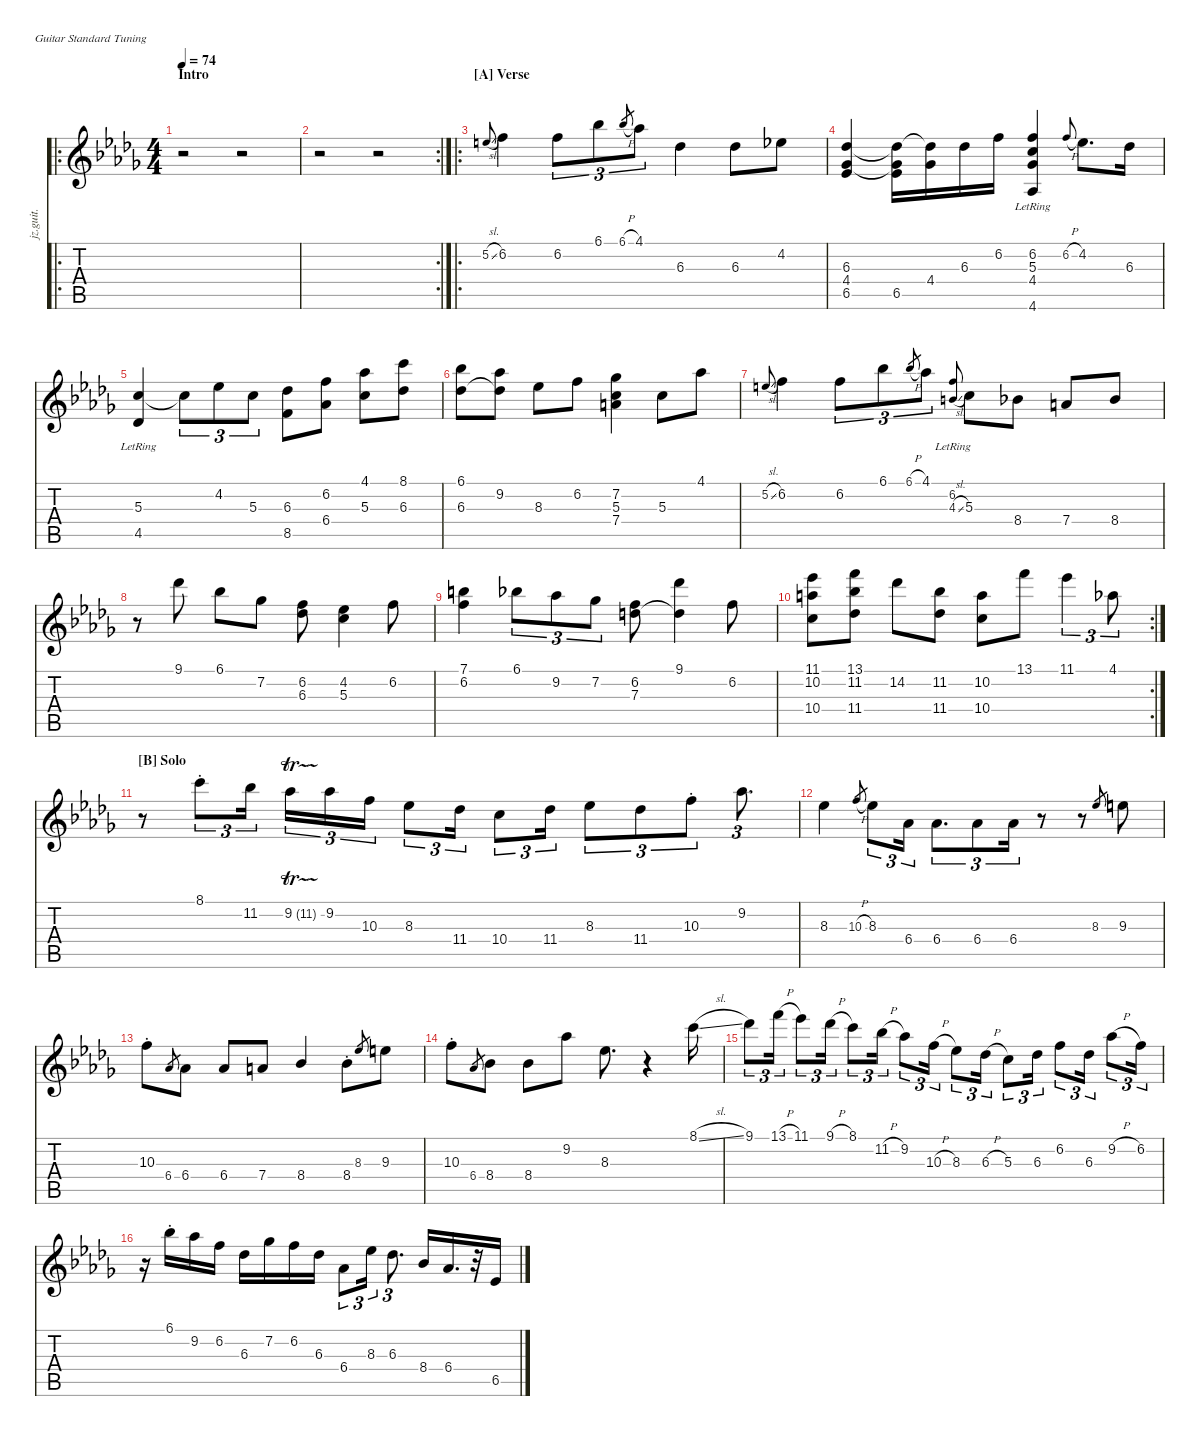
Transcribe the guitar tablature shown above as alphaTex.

\defaultSystemsLayout 4
\hideDynamics
\bracketExtendMode nobrackets
\track ("Jazz Guitar" "jz.guit.") {instrument electricguitarjazz}
\staff {score tabs}
\tuning (E4 B3 G3 D3 A2 E2)
\ro
\ts (4 4)
\section ("" "Intro")
\tempo 74
\clef g2
\ks db
r.2{dy mf instrument electricguitarjazz beam Down} r.2{beam Down} |
\rc 2
r.2{beam Down} r.2{beam Down} |
\ro
\section ("A" "Verse")
5.2{sl acc forcenatural}.8{gr onbeat beam Up} 6.2{acc forcenatural}.4{beam Down} 6.2{acc forcenatural}.8{tu (3 2) beam Down} 6.1{acc b}.8{tu (3 2) beam Down} 6.1{h acc b}.8{tu (3 2) gr beam Up} 4.1{acc b}.8{tu (3 2) beam Down} 6.3{acc b}.4{beam Down} 6.3{acc b}.8{dy mp beam Down} 4.2{acc b}.8{beam Down} |
(4.4{acc b} 6.3{acc b} 6.5{acc b}).4{dy p beam Up} (6.5{acc b} 6.3{t acc b} 4.4{t acc b}).16{dy mf beam Down} (4.4{acc b} 6.3{t acc b}).16{beam Down} 6.3{acc b}.16{beam Down} 6.2{acc forcenatural}.16{beam Down} (6.2{acc forcenatural} 5.3{lr acc forcenatural} 4.4{lr acc b} 4.6{lr acc b}).4{dy mp beam Up} 6.2{h acc forcenatural}.8{gr onbeat dy f beam Up} 4.2{acc b}.8{d beam Down} 6.3{acc b}.16{beam Down} |
(5.3{acc forcenatural} 4.5{lr acc b}).4{dy mp beam Up} 5.3{t acc forcenatural}.8{tu (3 2) beam Down} 4.2{acc b}.8{tu (3 2) beam Down} 5.3{acc forcenatural}.8{tu (3 2) beam Down} (6.3{acc b} 8.5{acc forcenatural}).8{beam Down} (6.2{acc forcenatural} 6.4{acc b}).8{beam Down} (4.1{acc b} 5.3{acc forcenatural}).8{beam Down} (8.1{acc forcenatural} 6.3{acc b}).8{beam Down} |
(6.1{acc b} 6.3{acc b}).8{beam Down} (9.2{acc b} 6.3{t acc b}).8{beam Down} 8.3{acc b}.8{beam Down} 6.2{acc forcenatural}.8{beam Down} (7.4{acc forcenatural} 5.3{acc forcenatural} 7.2{acc b}).4{beam Down} 5.3{acc forcenatural}.8{beam Down} 4.1{acc b}.8{beam Down} |
5.2{sl acc forcenatural}.8{gr onbeat beam Up} 6.2{acc forcenatural}.4{beam Down} 6.2{acc forcenatural}.8{tu (3 2) beam Down} 6.1{acc b}.8{tu (3 2) beam Down} 6.1{h acc b}.8{tu (3 2) gr beam Up} 4.1{acc b}.8{tu (3 2) beam Down} (4.3{sl acc forcenatural} 6.2{lr acc forcenatural}).8{gr onbeat beam Up} 5.3{acc forcenatural}.8{beam Down} 8.4{acc b}.8{beam Down} 7.4{acc forcenatural}.8{beam Up} 8.4{acc b}.8{beam Up} |
r.8{beam Down} 9.1{acc b}.8{beam Down} 6.1{acc b}.8{beam Down} 7.2{acc b}.8{beam Down} (6.2{acc forcenatural} 6.3{acc b}).8{beam Down} (4.2{acc b} 5.3{acc forcenatural}).4{beam Down} 6.2{acc forcenatural}.8{beam Down} |
(7.1{acc forcenatural} 6.2{acc forcenatural}).4{beam Down} 6.1{acc b}.8{tu (3 2) beam Down} 9.2{acc b}.8{tu (3 2) beam Down} 7.2{acc b}.8{tu (3 2) beam Down} (6.2{acc forcenatural} 7.3{acc forcenatural}).8{beam Down} (9.1{acc b} 7.3{t acc forcenatural}).4{beam Down} 6.2{acc forcenatural}.8{beam Down} |
\rc 2
(11.1{acc b} 10.4{acc forcenatural} 10.2{acc forcenatural}).8{beam Down} (13.1{acc forcenatural} 11.4{acc b} 11.2{acc b}).8{beam Down} 14.2{acc b}.8{beam Down} (11.2{acc b} 11.4{acc b}).8{beam Down} (10.4{acc forcenatural} 10.2{acc forcenatural}).8{beam Down} 13.1{acc forcenatural}.8{beam Down} 11.1{acc b}.4{tu (3 2) beam Down} 4.1{acc b}.8{tu (3 2) beam Down} |
\section ("B" "Solo")
r.8{beam Down} 8.1{st acc forcenatural}.8{tu (3 2) dy mf beam Down} 11.2{acc b}.16{tu (3 2) dy mp beam Down} 9.2{tr (11 16) acc b}.16{tu (3 2) dy mf beam Down} 9.2{acc b}.16{tu (3 2) beam Down} 10.3{acc forcenatural}.16{tu (3 2) beam Down} 8.3{acc b}.8{tu (3 2) beam Down} 11.4{acc b}.16{tu (3 2) beam Down} 10.4{acc forcenatural}.8{tu (3 2) beam Down} 11.4{acc b}.16{tu (3 2) beam Down} 8.3{acc b}.8{tu (3 2) beam Down} 11.4{acc b}.8{tu (3 2) beam Down} 10.3{st acc forcenatural}.8{tu (3 2) beam Down} 9.2{acc b}.8{d tu (3 2) beam Down} |
8.3{acc b}.4{beam Down} 10.3{h acc forcenatural}.8{gr beam Up} 8.3{acc b}.8{tu (3 2) beam Down} 6.4{acc b}.16{tu (3 2) beam Down} 6.4{acc b}.8{d tu (3 2) beam Down} 6.4{acc b}.8{tu (3 2) beam Up} 6.4{acc b}.16{tu (3 2) beam Up} r.8{beam Down} r.8{beam Down} 8.3{acc b}.8{gr beam Up} 9.3{acc forcenatural}.8{beam Down} |
10.3{st acc forcenatural}.8{beam Down} 6.4{acc b}.8{gr beam Up} 6.4{acc b}.8{beam Down} 6.4{acc b}.8{beam Up} 7.4{acc forcenatural}.8{beam Up} 8.4{acc b}.4{beam Up} 8.4{st acc b}.8{beam Down} 8.3{acc b}.8{gr beam Up} 9.3{acc forcenatural}.8{beam Down} |
10.3{st acc forcenatural}.8{beam Down} 6.4{acc b}.8{gr beam Up} 8.4{acc b}.8{beam Down} 8.4{acc b}.8{beam Down} 9.2{acc b}.8{beam Down} 8.3{acc b}.8{d beam Down} r.4{beam Down} 8.1{sl acc forcenatural}.16{beam Down} |
9.1{acc b}.8{tu (3 2) beam Down} 13.1{h acc forcenatural}.16{tu (3 2) beam Down} 11.1{acc b}.8{tu (3 2) beam Down} 9.1{h acc b}.16{tu (3 2) beam Down} 8.1{acc forcenatural}.8{tu (3 2) beam Down} 11.2{h acc b}.16{tu (3 2) beam Down} 9.2{acc b}.8{tu (3 2) beam Down} 10.3{h acc forcenatural}.16{tu (3 2) beam Down} 8.3{acc b}.8{tu (3 2) beam Down} 6.3{h acc b}.16{tu (3 2) beam Down} 5.3{acc forcenatural}.8{tu (3 2) beam Down} 6.3{acc b}.16{tu (3 2) beam Down} 6.2{acc forcenatural}.8{tu (3 2) beam Down} 6.3{acc b}.16{tu (3 2) beam Down} 9.2{h acc b}.8{tu (3 2) beam Down} 6.2{acc forcenatural}.16{tu (3 2) beam Down} |
r.16{beam Down} 6.1{st acc b}.16{beam Down} 9.2{acc b}.16{beam Down} 6.2{acc forcenatural}.16{beam Down} 6.3{acc b}.16{beam Down} 7.2{acc b}.16{beam Down} 6.2{acc forcenatural}.16{beam Down} 6.3{acc b}.16{beam Down} 6.4{acc b}.8{tu (3 2) beam Down} 8.3{acc b}.16{tu (3 2) beam Down} 6.3{acc b}.8{d tu (3 2) beam Down} 8.4{acc b}.16{beam Up} 6.4{acc b}.16{d beam Up} r.32{beam Up} 6.5{acc b}.16{beam Up}
